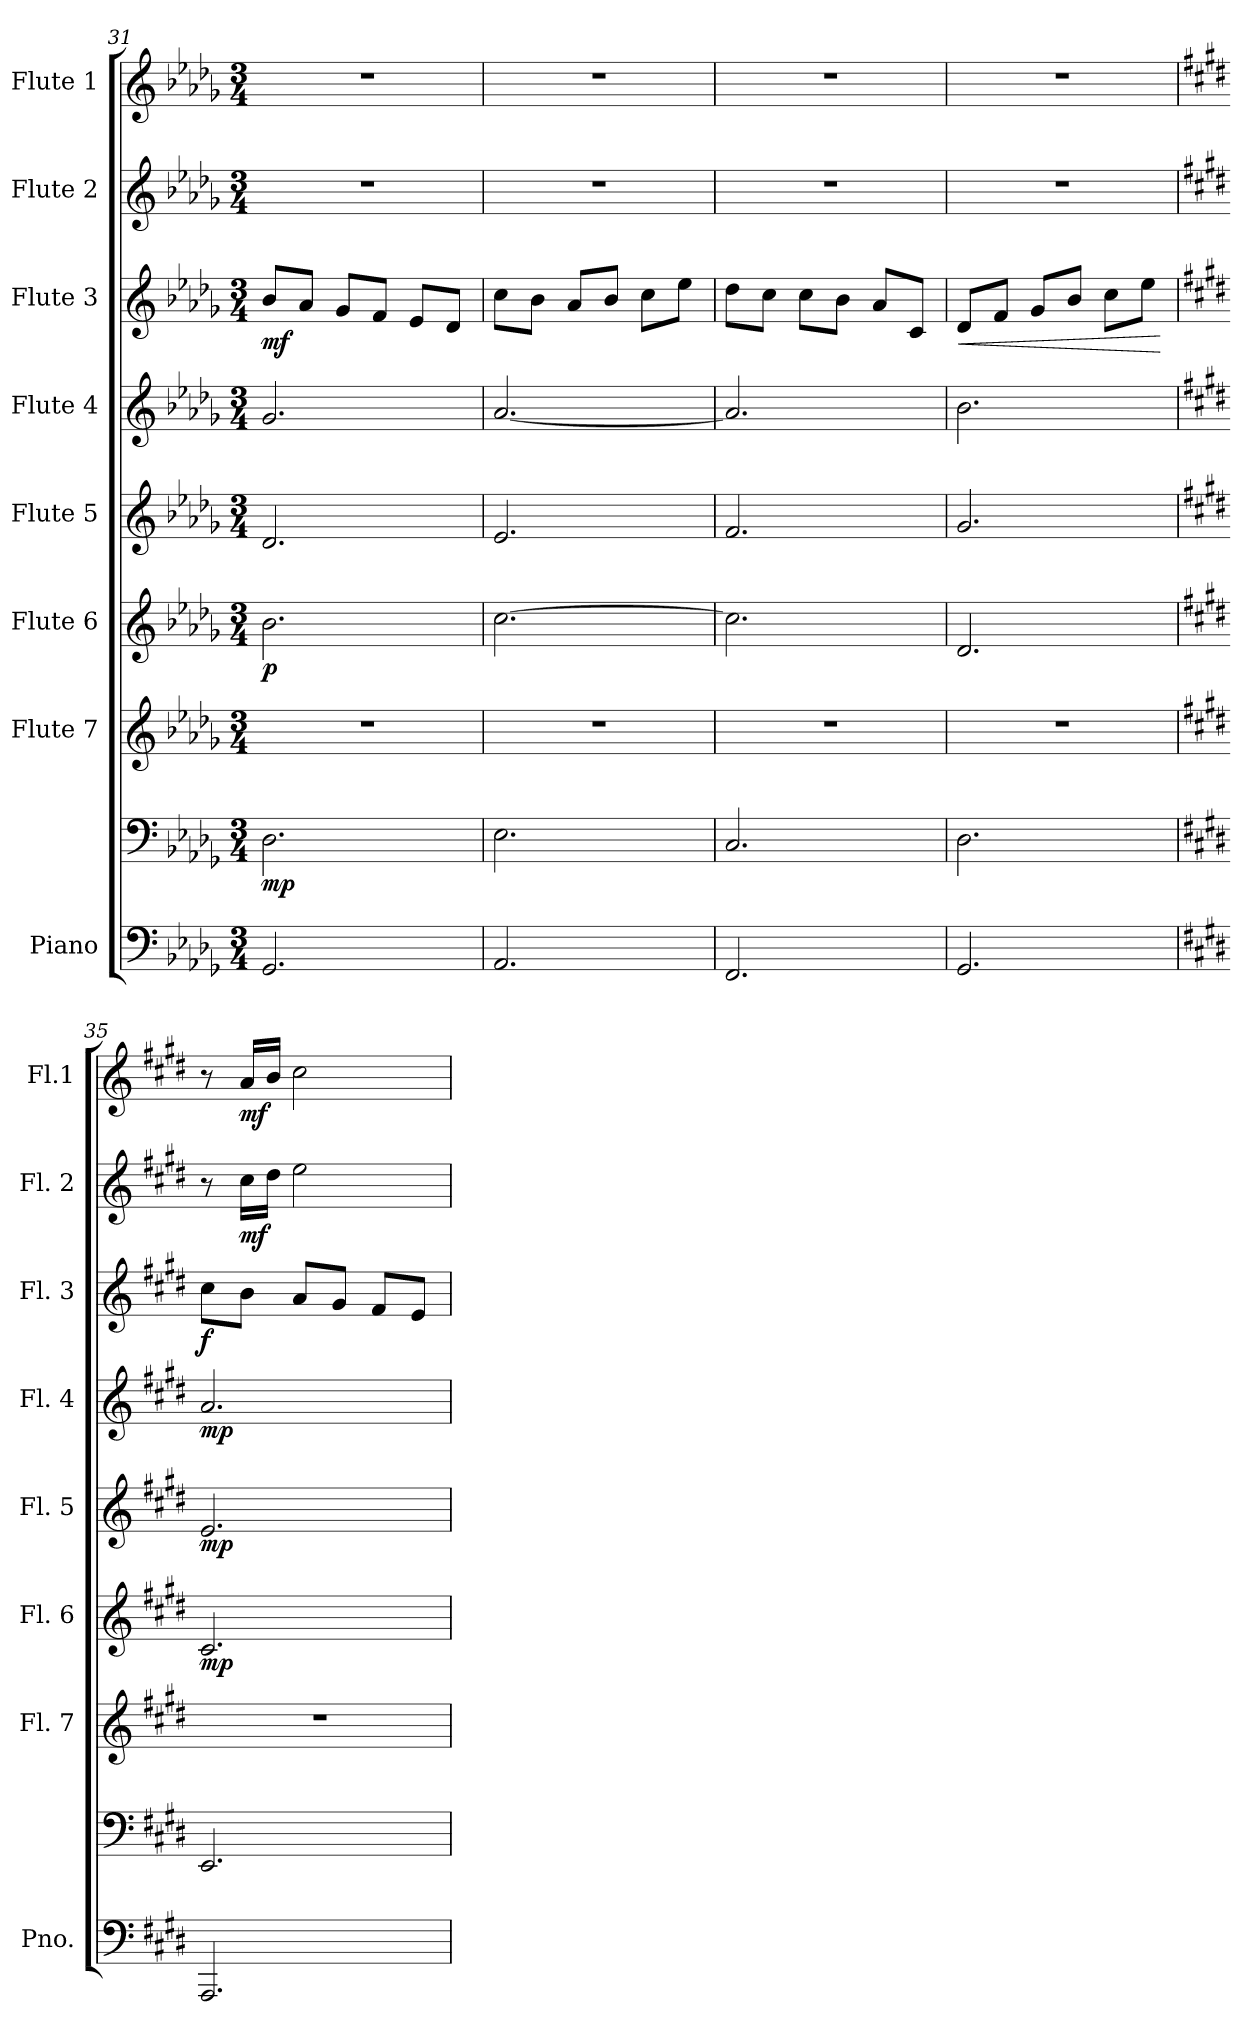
**kern	**kern	**dynam	**kern	**kern	**dynam	**kern	**dynam	**kern	**dynam	**kern	**dynam	**kern	**dynam	**kern	**dynam
*part8	*part8	*part8	*part7	*part6	*part6	*part5	*part5	*part4	*part4	*part3	*part3	*part2	*part2	*part1	*part1
*staff9	*staff8	*staff8/9	*staff7	*staff6	*staff6	*staff5	*staff5	*staff4	*staff4	*staff3	*staff3	*staff2	*staff2	*staff1	*staff1
*I"Piano	*	*	*I"Flute 7	*I"Flute 6	*	*I"Flute 5	*	*I"Flute 4	*	*I"Flute 3	*	*I"Flute 2	*	*I"Flute 1	*
*I'Pno.	*	*	*I'Fl. 7	*I'Fl. 6	*	*I'Fl. 5	*	*I'Fl. 4	*	*I'Fl. 3	*	*I'Fl. 2	*	*I'Fl.1	*
*clefF4	*clefF4	*	*clefG2	*clefG2	*	*clefG2	*	*clefG2	*	*clefG2	*	*clefG2	*	*clefG2	*
*k[b-e-a-d-g-]	*k[b-e-a-d-g-]	*	*k[b-e-a-d-g-]	*k[b-e-a-d-g-]	*	*k[b-e-a-d-g-]	*	*k[b-e-a-d-g-]	*	*k[b-e-a-d-g-]	*	*k[b-e-a-d-g-]	*	*k[b-e-a-d-g-]	*
*M3/4	*M3/4	*	*M3/4	*M3/4	*	*M3/4	*	*M3/4	*	*M3/4	*	*M3/4	*	*M3/4	*
=31	=31	=31	=31	=31	=31	=31	=31	=31	=31	=31	=31	=31	=31	=31	=31
!	!	!LO:DY:b	!	!	!LO:DY:b	!	!	!	!	!	!LO:DY:b	!	!	!	!
2.GG-/	2.D-\	mp	2.r	2.b-\	p	2.d-/	.	2.g-/	.	8b-/L	mf	2.r	.	2.r	.
.	.	.	.	.	.	.	.	.	.	8a-/J	.	.	.	.	.
.	.	.	.	.	.	.	.	.	.	8g-/L	.	.	.	.	.
.	.	.	.	.	.	.	.	.	.	8f/J	.	.	.	.	.
.	.	.	.	.	.	.	.	.	.	8e-/L	.	.	.	.	.
.	.	.	.	.	.	.	.	.	.	8d-/J	.	.	.	.	.
=32	=32	=32	=32	=32	=32	=32	=32	=32	=32	=32	=32	=32	=32	=32	=32
2.AA-/	2.E-\	.	2.r	[2.cc\	.	2.e-/	.	[2.a-/	.	8cc\L	.	2.r	.	2.r	.
.	.	.	.	.	.	.	.	.	.	8b-\J	.	.	.	.	.
.	.	.	.	.	.	.	.	.	.	8a-/L	.	.	.	.	.
.	.	.	.	.	.	.	.	.	.	8b-/J	.	.	.	.	.
.	.	.	.	.	.	.	.	.	.	8cc\L	.	.	.	.	.
.	.	.	.	.	.	.	.	.	.	8ee-\J	.	.	.	.	.
=33	=33	=33	=33	=33	=33	=33	=33	=33	=33	=33	=33	=33	=33	=33	=33
2.FF/	2.C/	.	2.r	2.cc\]	.	2.f/	.	2.a-/]	.	8dd-\L	.	2.r	.	2.r	.
.	.	.	.	.	.	.	.	.	.	8cc\J	.	.	.	.	.
.	.	.	.	.	.	.	.	.	.	8cc\L	.	.	.	.	.
.	.	.	.	.	.	.	.	.	.	8b-\J	.	.	.	.	.
.	.	.	.	.	.	.	.	.	.	8a-/L	.	.	.	.	.
.	.	.	.	.	.	.	.	.	.	8c/J	.	.	.	.	.
!!LO:PB:g=z
=34	=34	=34	=34	=34	=34	=34	=34	=34	=34	=34	=34	=34	=34	=34	=34
!	!	!	!	!	!	!	!	!	!	!	!LO:HP:b	!	!	!	!
2.GG-/	2.D-\	.	2.r	2.d-/	.	2.g-/	.	2.b-\	.	8d-/L	<	2.r	.	2.r	.
.	.	.	.	.	.	.	.	.	.	8f/J	.	.	.	.	.
.	.	.	.	.	.	.	.	.	.	8g-/L	.	.	.	.	.
.	.	.	.	.	.	.	.	.	.	8b-/J	.	.	.	.	.
.	.	.	.	.	.	.	.	.	.	8cc\L	.	.	.	.	.
.	.	.	.	.	.	.	.	.	.	8ee-\J	.	.	.	.	.
.	.	.	.	.	.	.	.	.	.	.	[	.	.	.	.
=35	=35	=35	=35	=35	=35	=35	=35	=35	=35	=35	=35	=35	=35	=35	=35
*k[f#c#g#d#]	*k[f#c#g#d#]	*	*k[f#c#g#d#]	*k[f#c#g#d#]	*	*k[f#c#g#d#]	*	*k[f#c#g#d#]	*	*k[f#c#g#d#]	*	*k[f#c#g#d#]	*	*k[f#c#g#d#]	*
!	!	!	!	!	!LO:DY:b	!	!LO:DY:b	!	!LO:DY:b	!	!LO:DY:b	!	!	!	!
2.AAA/	2.EE/	.	2.r	2.c#/	mp	2.e/	mp	2.a/	mp	8cc#\L	f	8r	.	8r	.
!	!	!	!	!	!	!	!	!	!	!	!	!	!LO:DY:b	!	!LO:DY:b
.	.	.	.	.	.	.	.	.	.	8b\J	.	16cc#\LL	mf	16a/LL	mf
.	.	.	.	.	.	.	.	.	.	.	.	16dd#\JJ	.	16b/JJ	.
.	.	.	.	.	.	.	.	.	.	8a/L	.	2ee\	.	2cc#\	.
.	.	.	.	.	.	.	.	.	.	8g#/J	.	.	.	.	.
.	.	.	.	.	.	.	.	.	.	8f#/L	.	.	.	.	.
.	.	.	.	.	.	.	.	.	.	8e/J	.	.	.	.	.
=	=	=	=	=	=	=	=	=	=	=	=	=	=	=	=
*-	*-	*-	*-	*-	*-	*-	*-	*-	*-	*-	*-	*-	*-	*-	*-
